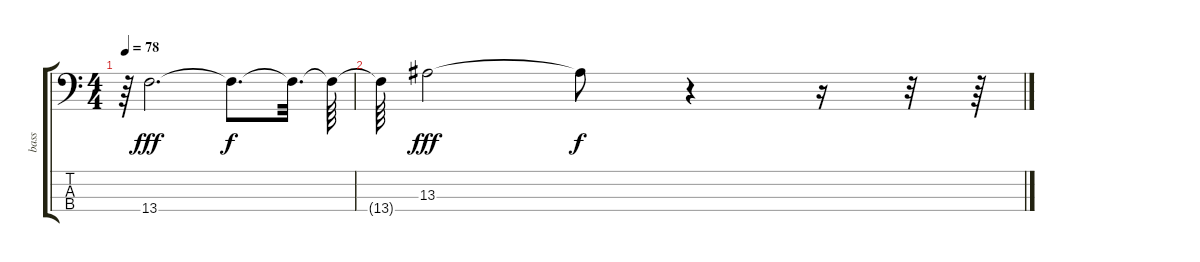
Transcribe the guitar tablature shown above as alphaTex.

\track ("bass" "bass") {instrument electricbassfinger}
\staff {score tabs}
\tuning (G2 D2 A1 E1) {hide}
\ts (4 4)
\tempo 78
\clef f4
\ks c
r.64{dy f} 13.4.2{d dy fff} 13.4{t}.8{d dy f} 13.4{t}.32{d} 13.4{t}.64 |
13.4{t}.64 13.3.2{dy fff} 13.3{t}.8{dy f} r.4 r.16 r.32 r.64
